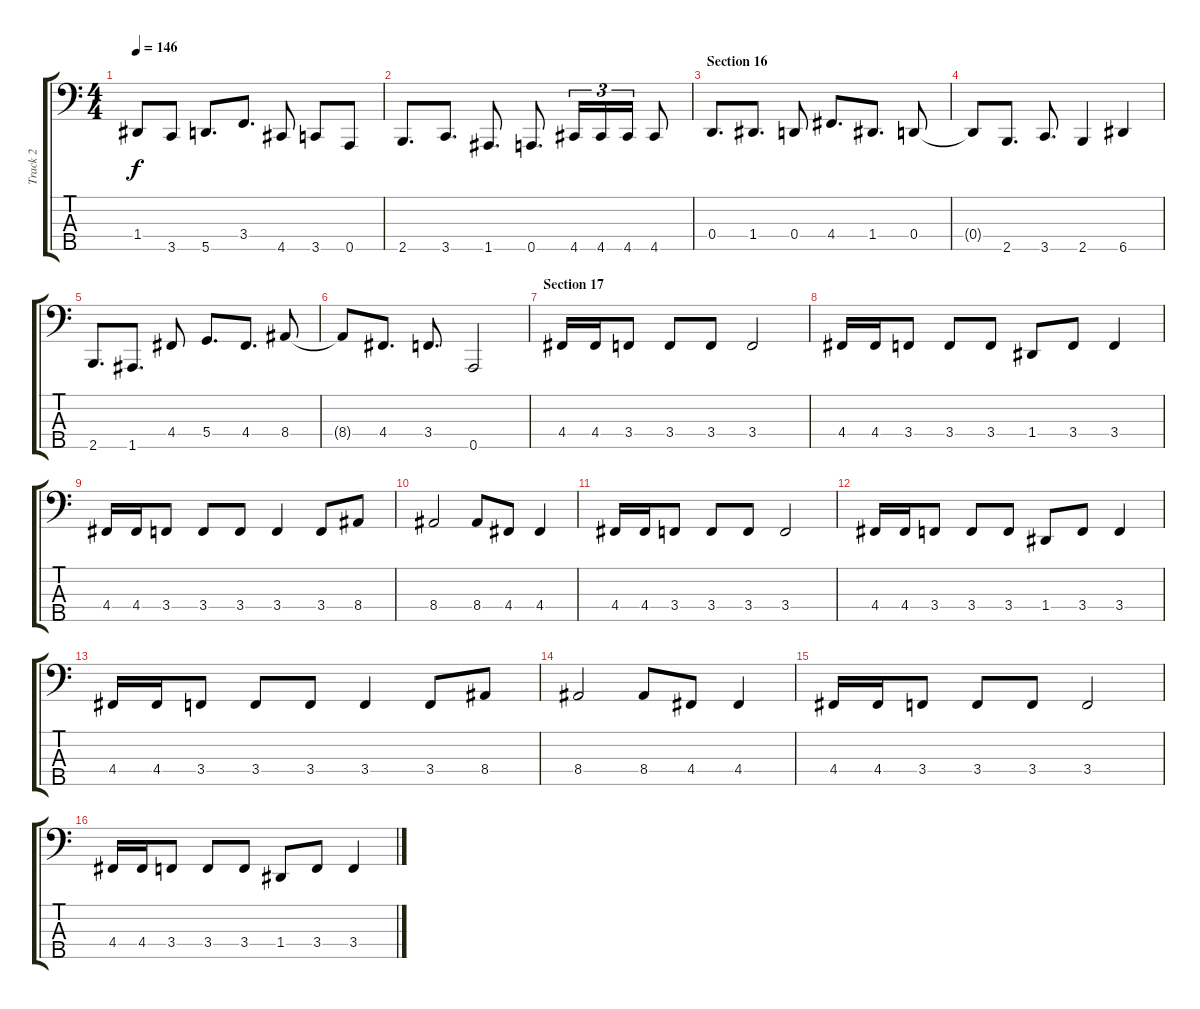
\track ("Track 2" "Track 2") {instrument electricbassfinger}
\staff {score tabs}
\tuning (F2 C2 G1 D1 A0) {hide}
\ts (4 4)
\tempo 146
\clef f4
\ks c
1.4.8{dy f} 3.5.8 5.5.8{d} 3.4.8{d} 4.5.8 3.5.8 0.5.8 |
2.5.8{d} 3.5.8{d} 1.5.8{d} 0.5.8{d} 4.5.16{tu (3 2)} 4.5.16{tu (3 2)} 4.5.16{tu (3 2)} 4.5.8 |
\section ("" "Section 16")
0.4.8{d} 1.4.8{d} 0.4.8 4.4.8{d} 1.4.8{d} 0.4.8 |
0.4{t}.8 2.5.8{d} 3.5.8{d} 2.5.4 6.5.4 |
2.5.8{d} 1.5.8{d} 4.4.8 5.4.8{d} 4.4.8{d} 8.4.8 |
8.4{t}.8 4.4.8{d} 3.4.8{d} 0.5.2 |
\section ("" "Section 17")
4.4.16 4.4.16 3.4.8 3.4.8 3.4.8 3.4.2 |
4.4.16 4.4.16 3.4.8 3.4.8 3.4.8 1.4.8 3.4.8 3.4.4 |
4.4.16 4.4.16 3.4.8 3.4.8 3.4.8 3.4.4 3.4.8 8.4.8 |
8.4.2 8.4.8 4.4.8 4.4.4 |
4.4.16 4.4.16 3.4.8 3.4.8 3.4.8 3.4.2 |
4.4.16 4.4.16 3.4.8 3.4.8 3.4.8 1.4.8 3.4.8 3.4.4 |
4.4.16 4.4.16 3.4.8 3.4.8 3.4.8 3.4.4 3.4.8 8.4.8 |
8.4.2 8.4.8 4.4.8 4.4.4 |
4.4.16 4.4.16 3.4.8 3.4.8 3.4.8 3.4.2 |
4.4.16 4.4.16 3.4.8 3.4.8 3.4.8 1.4.8 3.4.8 3.4.4
